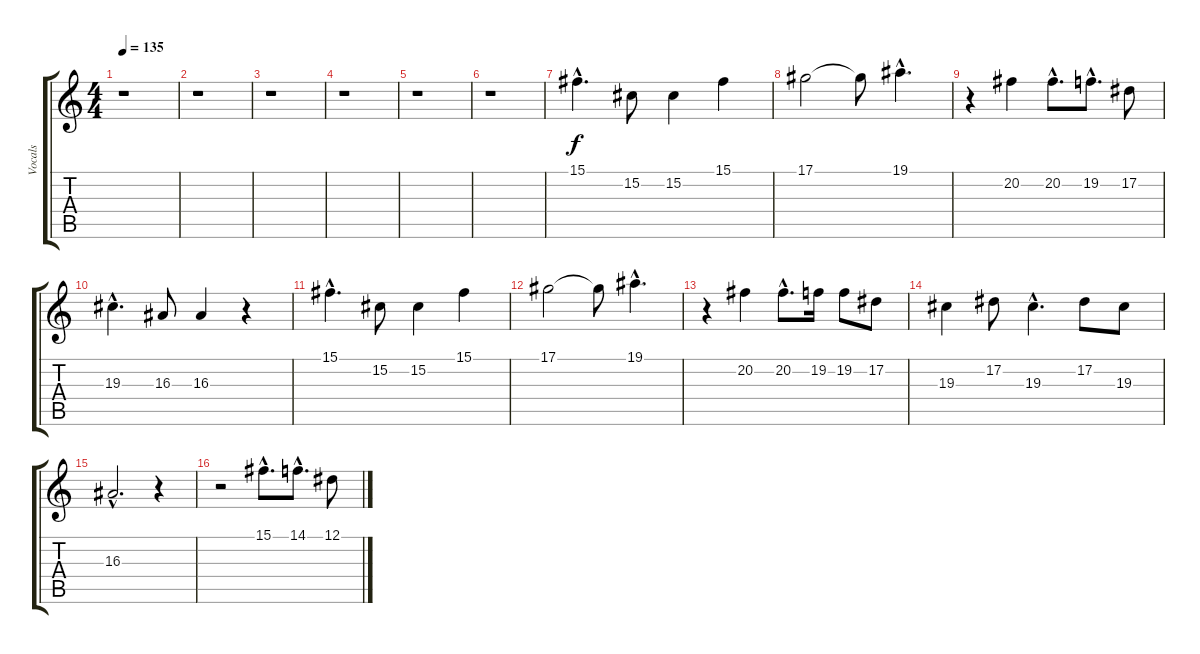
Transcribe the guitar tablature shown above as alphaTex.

\track ("Vocals" "Vocals") {instrument violin}
\staff {score tabs}
\tuning (Eb4 Bb3 Gb3 Db3 Ab2 Eb2) {hide}
\ts (4 4)
\tempo 135
\clef g2
\ks c
r.1{dy f} |
r.1 |
r.1 |
r.1 |
r.1 |
r.1 |
15.1{hac}.4{d} 15.2.8 15.2.4 15.1.4 |
17.1.2 17.1{t}.8 19.1{hac}.4{d} |
r.4 20.2.4 20.2{hac}.8{d} 19.2{hac}.8{d} 17.2.8 |
19.3{hac}.4{d} 16.3.8 16.3.4 r.4 |
15.1{hac}.4{d} 15.2.8 15.2.4 15.1.4 |
17.1.2 17.1{t}.8 19.1{hac}.4{d} |
r.4 20.2.4 20.2{hac}.8{d} 19.2.16 19.2.8 17.2.8 |
19.3.4 17.2.8 19.3{hac}.4{d} 17.2.8 19.3.8 |
16.3{hac}.2{d} r.4 |
r.2 15.1{hac}.8{d} 14.1{hac}.8{d} 12.1.8
